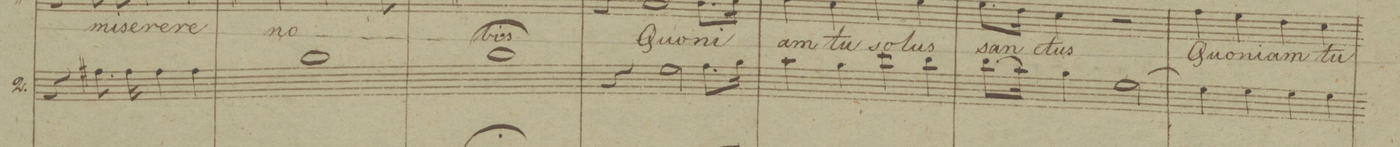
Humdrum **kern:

**kern	**text	**dynam
*I"Alto	*	*
*clefC3	*	*
*k[b-]	*	*
*met(c|)	*	*
*M2/2	*	*
4r	.	.
8.g#X\	.	.
16g#\	.	.
4g#\	.	.
4g#\	.	.
=71	=71	=71
1a	.	.
=72	=72	=72
1a;	.	.
=73	=73	=73
4r	.	.
2f\	.	.
8.g\L	.	.
16a\Jk	.	.
=74	=74	=74
4b-\	.	.
4a\	.	.
4dd\	.	.
4cc\	.	.
=75	=75	=75
(8.cc\L	.	.
16b-\Jk)	.	.
4a\	.	.
[2f\	.	.
=76	=76	=76
4f\]	.	.
4f\	.	.
4f\	.	.
4f\	.	.
=77	=77	=77
*-	*-	*-
